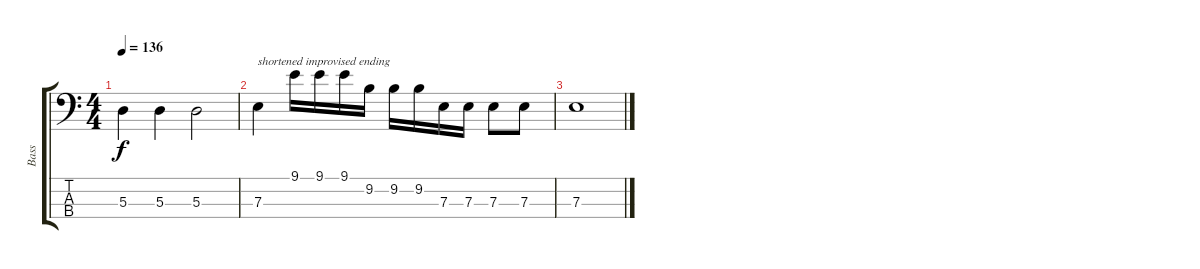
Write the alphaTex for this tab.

\track ("Bass" "Bass") {instrument electricbassfinger}
\staff {score tabs}
\tuning (G2 D2 A1 E1) {hide}
\ts (4 4)
\tempo 136
\clef f4
\ks c
5.3.4{dy f} 5.3.4 5.3.2 |
7.3.4{txt "shortened improvised ending"} 9.1.16 9.1.16 9.1.16 9.2.16 9.2.16 9.2.16 7.3.16 7.3.16 7.3.8 7.3.8 |
7.3.1
